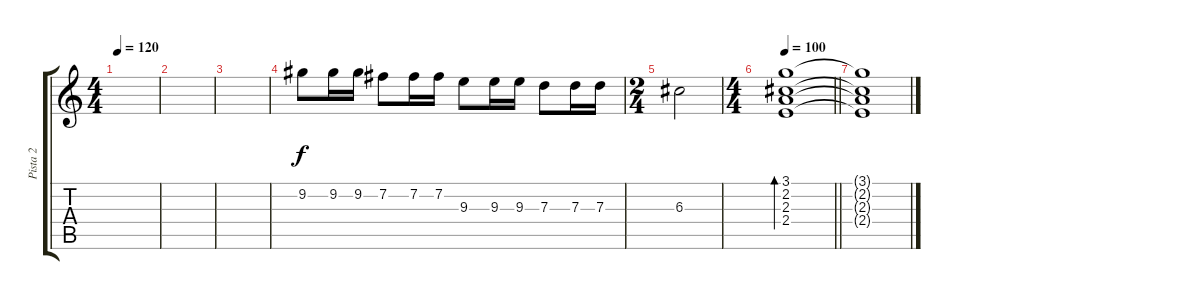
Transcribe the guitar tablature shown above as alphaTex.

\track ("Pista 2" "Pista 2") {instrument acousticguitarsteel}
\staff {score tabs}
\tuning (E4 B3 G3 D3 A2 E2) {hide}
\ts (4 4)
\tempo 120
\clef g2
\ks c
|
|
|
9.2.8 9.2.16 9.2.16 7.2.8 7.2.16 7.2.16 9.3.8 9.3.16 9.3.16 7.3.8 7.3.16 7.3.16 |
\ts (2 4)
6.3.2 |
\ts (4 4)
\tempo 100
\barLineRight lightlight
(3.1 2.2 2.3 2.4).1{bd 480} |
(3.1{t} 2.2{t} 2.3{t} 2.4{t}).1
